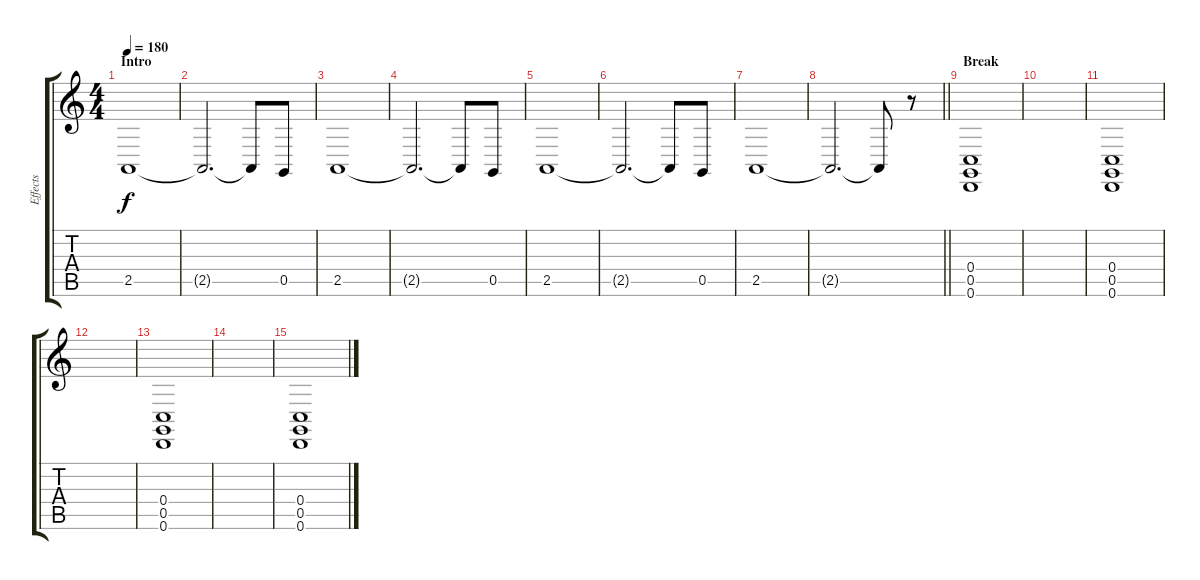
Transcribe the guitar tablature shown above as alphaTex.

\track ("Effects" "Effects") {instrument fx4atmosphere}
\staff {score tabs}
\tuning (D4 A3 F3 C3 G2 D2) {hide}
\ts (4 4)
\section ("" "Intro")
\tempo 180
\clef g2
\ks c
2.5.1{dy f} |
2.5{t}.2{d} 2.5{t}.8 0.5.8 |
2.5.1 |
2.5{t}.2{d} 2.5{t}.8 0.5.8 |
2.5.1 |
2.5{t}.2{d} 2.5{t}.8 0.5.8 |
2.5.1 |
\barLineRight lightlight
2.5{t}.2{d} 2.5{t}.8 r.8 |
\section ("" "Break")
(0.4 0.5 0.6).1{instrument gunshot} |
|
(0.4 0.5 0.6).1 |
|
(0.4 0.5 0.6).1 |
|
(0.4 0.5 0.6).1
